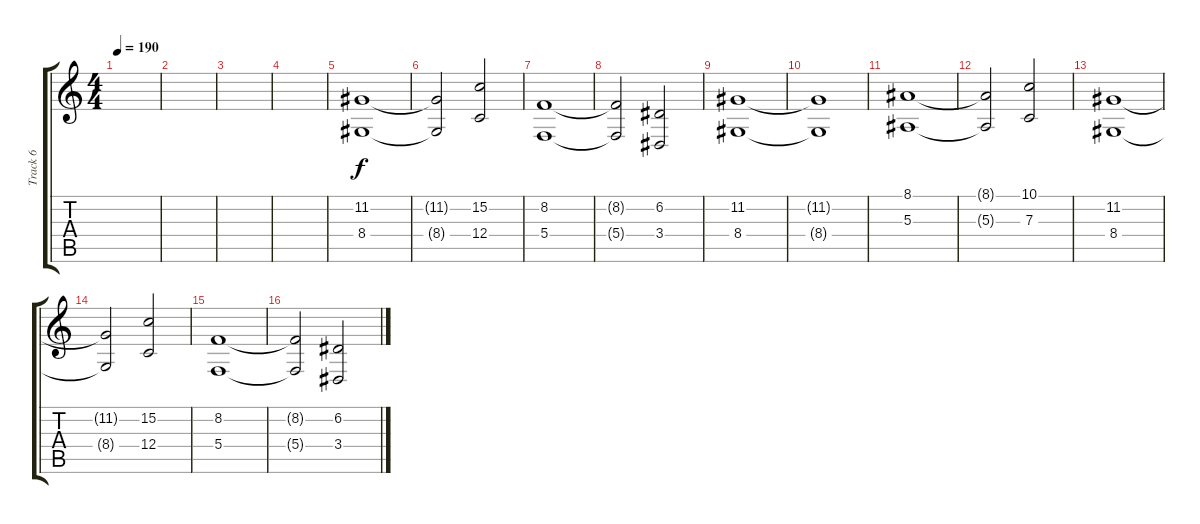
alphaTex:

\track ("Track 6" "Track 6") {instrument choiraahs}
\staff {score tabs}
\tuning (D4 A3 F3 C3 G2 C2) {hide}
\ts (4 4)
\tempo 190
\clef g2
\ks c
|
|
|
|
(11.2 8.4).1 |
(11.2{t} 8.4{t}).2 (15.2 12.4).2 |
(8.2 5.4).1 |
(8.2{t} 5.4{t}).2 (6.2 3.4).2 |
(11.2 8.4).1 |
(11.2{t} 8.4{t}).1 |
(8.1 5.3).1 |
(8.1{t} 5.3{t}).2 (10.1 7.3).2 |
(11.2 8.4).1 |
(11.2{t} 8.4{t}).2 (15.2 12.4).2 |
(8.2 5.4).1 |
(8.2{t} 5.4{t}).2 (6.2 3.4).2
